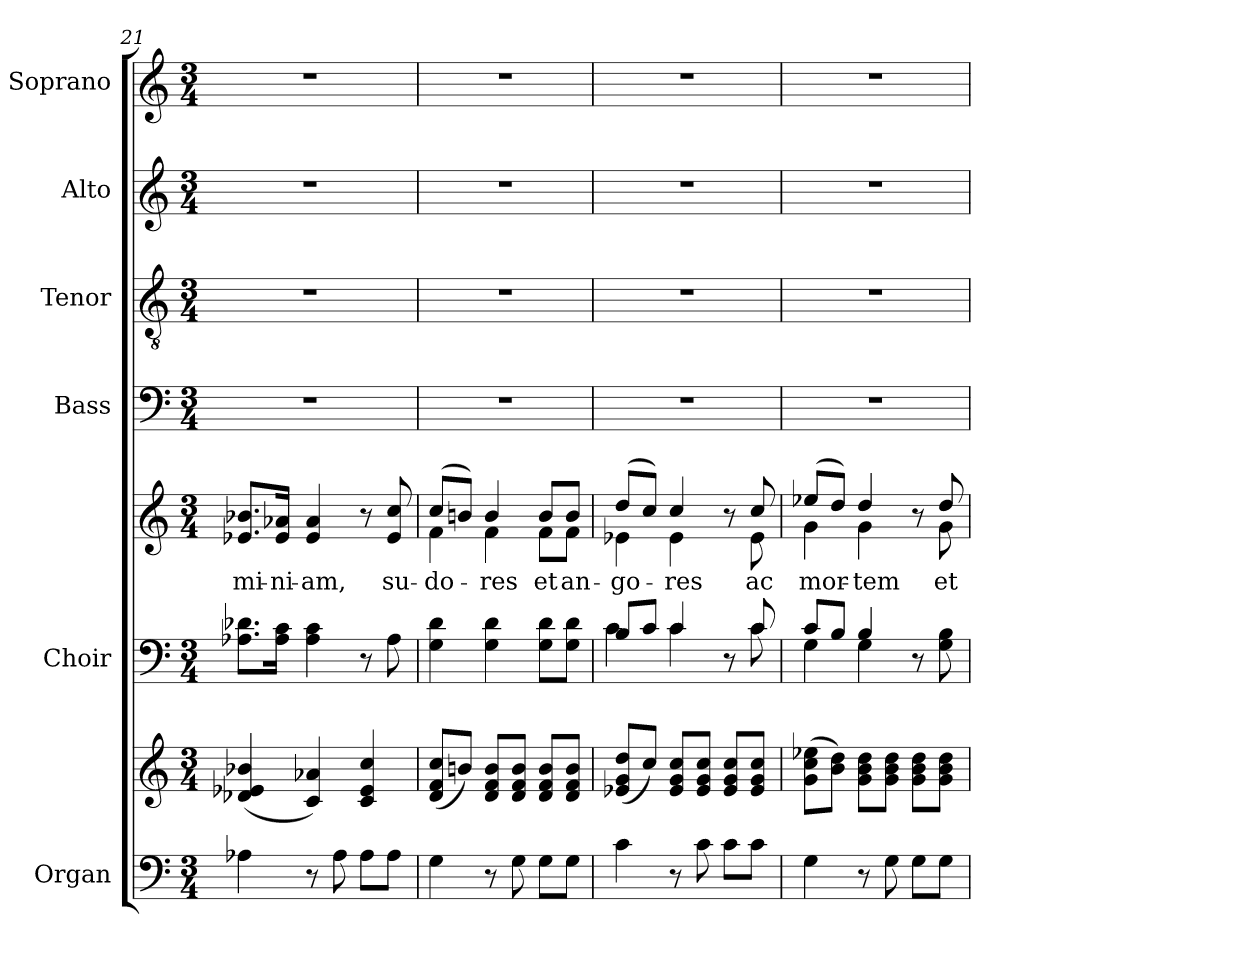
**kern	**kern	**kern	**kern	**text	**kern	**kern	**kern	**kern
*part6	*part6	*part5	*part5	*part5	*part4	*part3	*part2	*part1
*staff8	*staff7	*staff6	*staff5	*staff5	*staff4	*staff3	*staff2	*staff1
*I"Organ	*	*I"Choir	*	*	*I"Bass	*I"Tenor	*I"Alto	*I"Soprano
*I'Org.	*	*I'Choir	*	*	*I'B.	*I'T.	*I'A.	*I'S.
!!LO:PB:g=z
*clefF4	*clefG2	*clefF4	*clefG2	*	*clefF4	*clefGv2	*clefG2	*clefG2
*	*	*	*	*	*	*ITrd7c12	*	*
*k[]	*k[]	*k[]	*k[]	*	*k[]	*k[]	*k[]	*k[]
*C:	*C:	*C:	*C:	*	*C:	*C:	*C:	*C:
*M3/4	*M3/4	*M3/4	*M3/4	*	*M3/4	*M3/4	*M3/4	*M3/4
=21	=21	=21	=21	=21	=21	=21	=21	=21
!	!	!	!	!LO:LY:b:color=#000000	!LO:N:vis=1	!LO:N:vis=1	!LO:N:vis=1	!LO:N:vis=1
4A-Xi\	(4d-Xi/ 4e-Xi 4b-Xi	8.A-Xi\ 8.d-Xi\L	8.e-Xi/ 8.b-Xi/L	-mi-	2.r	2.r	2.r	2.r
!	!	!	!	!LO:LY:b:color=#000000	!	!	!	!
.	.	16A-i\ 16ci\Jk	16e-i/ 16a-Xi/Jk	-ni-	.	.	.	.
!	!	!	!	!LO:LY:b:color=#000000	!	!	!	!
8r	4ci/ 4a-Xi)	4A-i\ 4ci	4e-i/ 4a-i	-am,	.	.	.	.
8A-i\	.	.	.	.	.	.	.	.
8A-i\L	4ci/ 4e-i 4cci	8r	8r	.	.	.	.	.
!	!	!	!	!LO:LY:b:color=#000000	!	!	!	!
8A-i\J	.	8A-i\	8e-i/ 8cci	su-	.	.	.	.
=22	=22	=22	=22	=22	=22	=22	=22	=22
!	!	!	!	!LO:LY:b:color=#000000	!LO:N:vis=1	!LO:N:vis=1	!LO:N:vis=1	!LO:N:vis=1
*	*	*	*^	*	*	*	*	*
4Gi\	(8di/ 8fi/ 8cci/L	4Gi\ 4di	(8cci/L	4fi\	-do-	2.r	2.r	2.r	2.r
.	8bni/J)	.	8bni/J)	.	.	.	.	.	.
!	!	!	!	!	!LO:LY:b:color=#000000	!	!	!	!
8r	8di/ 8fi/ 8bi/L	4Gi\ 4di	4bi/	4fi\	-res	.	.	.	.
8Gi\	8di/ 8fi/ 8bi/J	.	.	.	.	.	.	.	.
!	!	!	!	!	!LO:LY:b:color=#000000	!	!	!	!
8Gi\L	8di/ 8fi/ 8bi/L	8Gi\ 8di\L	8bi/L	8fi\L	et	.	.	.	.
!	!	!	!	!	!LO:LY:b:color=#000000	!	!	!	!
8Gi\J	8di/ 8fi/ 8bi/J	8Gi\ 8di\J	8bi/J	8fi\J	an-	.	.	.	.
=23	=23	=23	=23	=23	=23	=23	=23	=23	=23
*	*	*^	*	*	*	*	*	*	*
!	!	!	!	!	!	!LO:LY:b:color=#000000	!LO:N:vis=1	!LO:N:vis=1	!LO:N:vis=1	!LO:N:vis=1
4ci\	(8e-Xi/ 8gi/ 8ddi/L	8Bi/L	4ci\	(8ddi/L	4e-Xi\	-go-	2.r	2.r	2.r	2.r
.	8cci/J)	8ci/J	.	8cci/J)	.	.	.	.	.	.
!	!	!	!	!	!	!LO:LY:b:color=#000000	!	!	!	!
8r	8e-i/ 8gi/ 8cci/L	4ci/	4ci\	4cci/	4e-i\	-res	.	.	.	.
8ci\	8e-i/ 8gi/ 8cci/J	.	.	.	.	.	.	.	.	.
8ci\L	8e-i/ 8gi/ 8cci/L	8r	8ryy	8r	8ryy	.	.	.	.	.
!	!	!	!	!	!	!LO:LY:b:color=#000000	!	!	!	!
8ci\J	8e-i/ 8gi/ 8cci/J	8ci/	8ci\	8cci/	8e-i\	ac	.	.	.	.
=24	=24	=24	=24	=24	=24	=24	=24	=24	=24	=24
!	!	!	!	!	!	!LO:LY:b:color=#000000	!LO:N:vis=1	!LO:N:vis=1	!LO:N:vis=1	!LO:N:vis=1
4Gi\	(8gi\ 8cci\ 8ee-Xi\L	8ci/L	4Gi\	(8ee-Xi/L	4gi\	mor-	2.r	2.r	2.r	2.r
.	8bi\ 8ddi\J)	8Bi/J	.	8ddi/J)	.	.	.	.	.	.
!	!	!	!	!	!	!LO:LY:b:color=#000000	!	!	!	!
8r	8gi\ 8bi\ 8ddi\L	4Bi/	4Gi\	4ddi/	4gi\	-tem	.	.	.	.
8Gi\	8gi\ 8bi\ 8ddi\J	.	.	.	.	.	.	.	.	.
8Gi\L	8gi\ 8bi\ 8ddi\L	8r	8ryy	8r	8ryy	.	.	.	.	.
!	!	!	!	!	!	!LO:LY:b:color=#000000	!	!	!	!
8Gi\J	8gi\ 8bi\ 8ddi\J	8Gi\ 8Bi	8ryy	8ddi/	8gi\	et	.	.	.	.
*	*	*v	*v	*	*	*	*	*	*	*
*	*	*	*v	*v	*	*	*	*	*
=	=	=	=	=	=	=	=	=
*-	*-	*-	*-	*-	*-	*-	*-	*-
